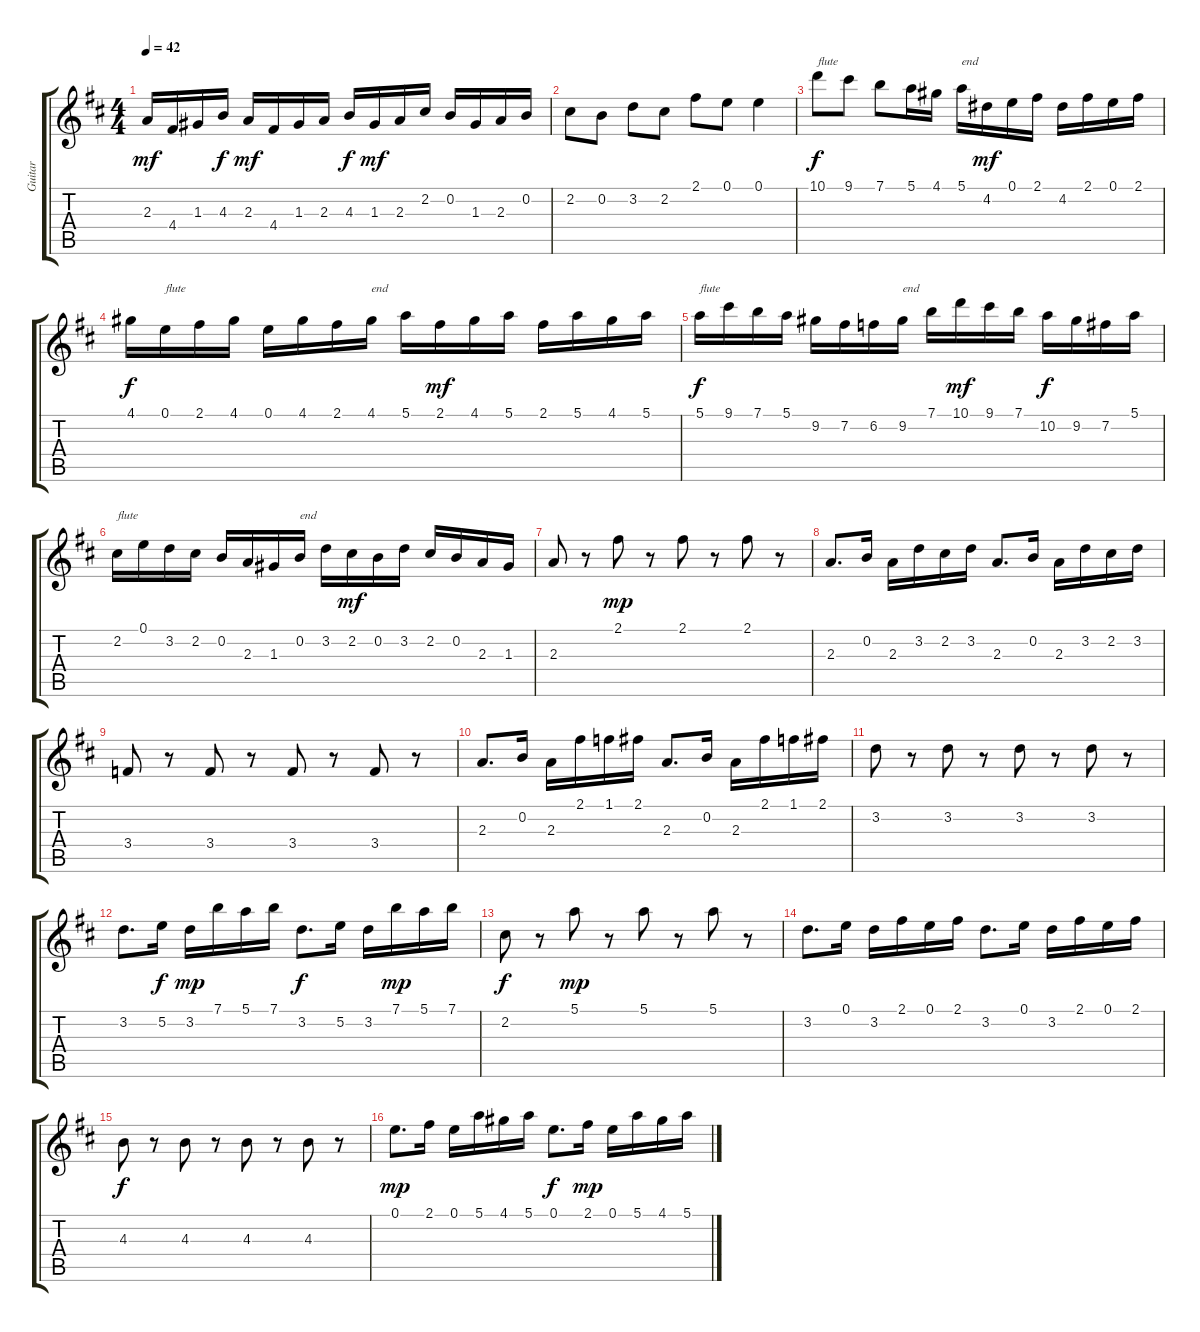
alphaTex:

\track ("Guitar" "Guitar") {instrument acousticguitarsteel}
\staff {score tabs}
\tuning (E4 B3 G3 D3 A2 E2) {hide}
\ts (4 4)
\tempo 42
\clef g2
\ks d
2.3.16{dy mf} 4.4.16 1.3.16 4.3.16{dy f} 2.3.16{dy mf} 4.4.16 1.3.16 2.3.16 4.3.16{dy f} 1.3.16{dy mf} 2.3.16 2.2.16 0.2.16 1.3.16 2.3.16 0.2.16 |
2.2.8 0.2.8 3.2.8 2.2.8 2.1.8 0.1.8 0.1.4 |
10.1.8{txt "flute" dy f} 9.1.8 7.1.8 5.1.16 4.1.16 5.1.16{txt "end"} 4.2.16{dy mf} 0.1.16 2.1.16 4.2.16 2.1.16 0.1.16 2.1.16 |
4.1.16{dy f} 0.1.16{txt "flute"} 2.1.16 4.1.16 0.1.16 4.1.16 2.1.16 4.1.16{txt "end"} 5.1.16 2.1.16{dy mf} 4.1.16 5.1.16 2.1.16 5.1.16 4.1.16 5.1.16 |
5.1.16{txt "flute" dy f} 9.1.16 7.1.16 5.1.16 9.2.16 7.2.16 6.2.16 9.2.16{txt "end"} 7.1.16 10.1.16{dy mf} 9.1.16 7.1.16 10.2.16{dy f} 9.2.16 7.2.16 5.1.16 |
2.2.16{txt "flute"} 0.1.16 3.2.16 2.2.16 0.2.16 2.3.16 1.3.16 0.2.16{txt "end"} 3.2.16 2.2.16{dy mf} 0.2.16 3.2.16 2.2.16 0.2.16 2.3.16 1.3.16 |
2.3.8 r.8 2.1.8{dy mp} r.8 2.1.8 r.8 2.1.8 r.8 |
2.3.8{d} 0.2.16 2.3.16 3.2.16 2.2.16 3.2.16 2.3.8{d} 0.2.16 2.3.16 3.2.16 2.2.16 3.2.16 |
3.4.8 r.8 3.4.8 r.8 3.4.8 r.8 3.4.8 r.8 |
2.3.8{d} 0.2.16 2.3.16 2.1.16 1.1.16 2.1.16 2.3.8{d} 0.2.16 2.3.16 2.1.16 1.1.16 2.1.16 |
3.2.8 r.8 3.2.8 r.8 3.2.8 r.8 3.2.8 r.8 |
3.2.8{d} 5.2.16{dy f} 3.2.16{dy mp} 7.1.16 5.1.16 7.1.16 3.2.8{d dy f} 5.2.16 3.2.16 7.1.16{dy mp} 5.1.16 7.1.16 |
2.2.8{dy f} r.8 5.1.8{dy mp} r.8 5.1.8 r.8 5.1.8 r.8 |
3.2.8{d} 0.1.16 3.2.16 2.1.16 0.1.16 2.1.16 3.2.8{d} 0.1.16 3.2.16 2.1.16 0.1.16 2.1.16 |
4.3.8{dy f} r.8 4.3.8 r.8 4.3.8 r.8 4.3.8 r.8 |
0.1.8{d dy mp} 2.1.16 0.1.16 5.1.16 4.1.16 5.1.16 0.1.8{d dy f} 2.1.16{dy mp} 0.1.16 5.1.16 4.1.16 5.1.16
